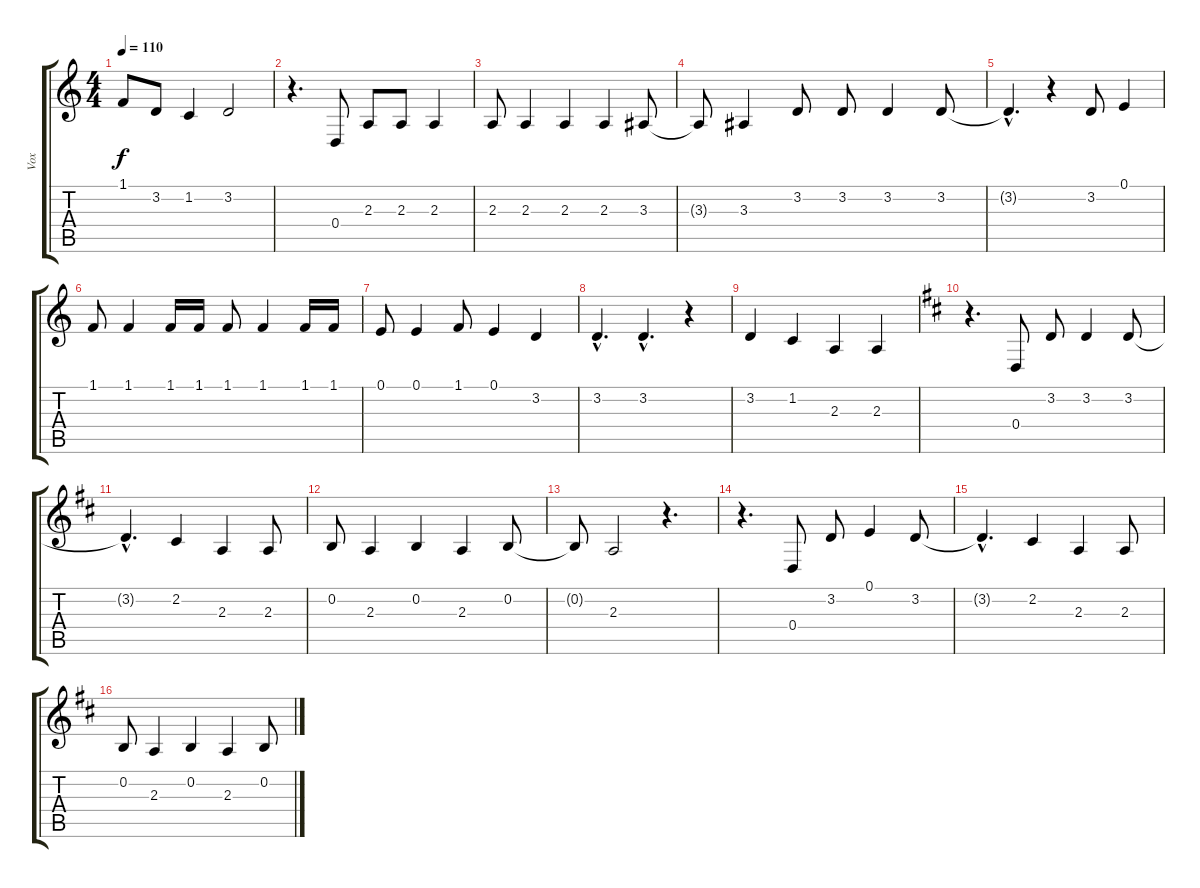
\track ("Vox" "Vox") {instrument harmonica}
\staff {score tabs}
\tuning (E4 B3 G3 D3 A2 E2) {hide}
\ts (4 4)
\tempo 110
\clef g2
\ks c
1.1.8{dy f} 3.2.8 1.2.4 3.2.2 |
r.4{d} 0.4.8 2.3.8 2.3.8 2.3.4 |
2.3.8 2.3.4 2.3.4 2.3.4 3.3.8 |
3.3{t}.8 3.3.4 3.2.8 3.2.8 3.2.4 3.2.8 |
3.2{hac t}.4{d} r.4 3.2.8 0.1.4 |
1.1.8 1.1.4 1.1.16 1.1.16 1.1.8 1.1.4 1.1.16 1.1.16 |
0.1.8 0.1.4 1.1.8 0.1.4 3.2.4 |
3.2{hac}.4{d} 3.2{hac}.4{d} r.4 |
3.2.4 1.2.4 2.3.4 2.3.4 |
\ks d
r.4{d} 0.4.8 3.2.8 3.2.4 3.2.8 |
3.2{hac t}.4{d} 2.2.4 2.3.4 2.3.8 |
0.2.8 2.3.4 0.2.4 2.3.4 0.2.8 |
0.2{t}.8 2.3.2 r.4{d} |
r.4{d} 0.4.8 3.2.8 0.1.4 3.2.8 |
3.2{hac t}.4{d} 2.2.4 2.3.4 2.3.8 |
0.2.8 2.3.4 0.2.4 2.3.4 0.2.8
